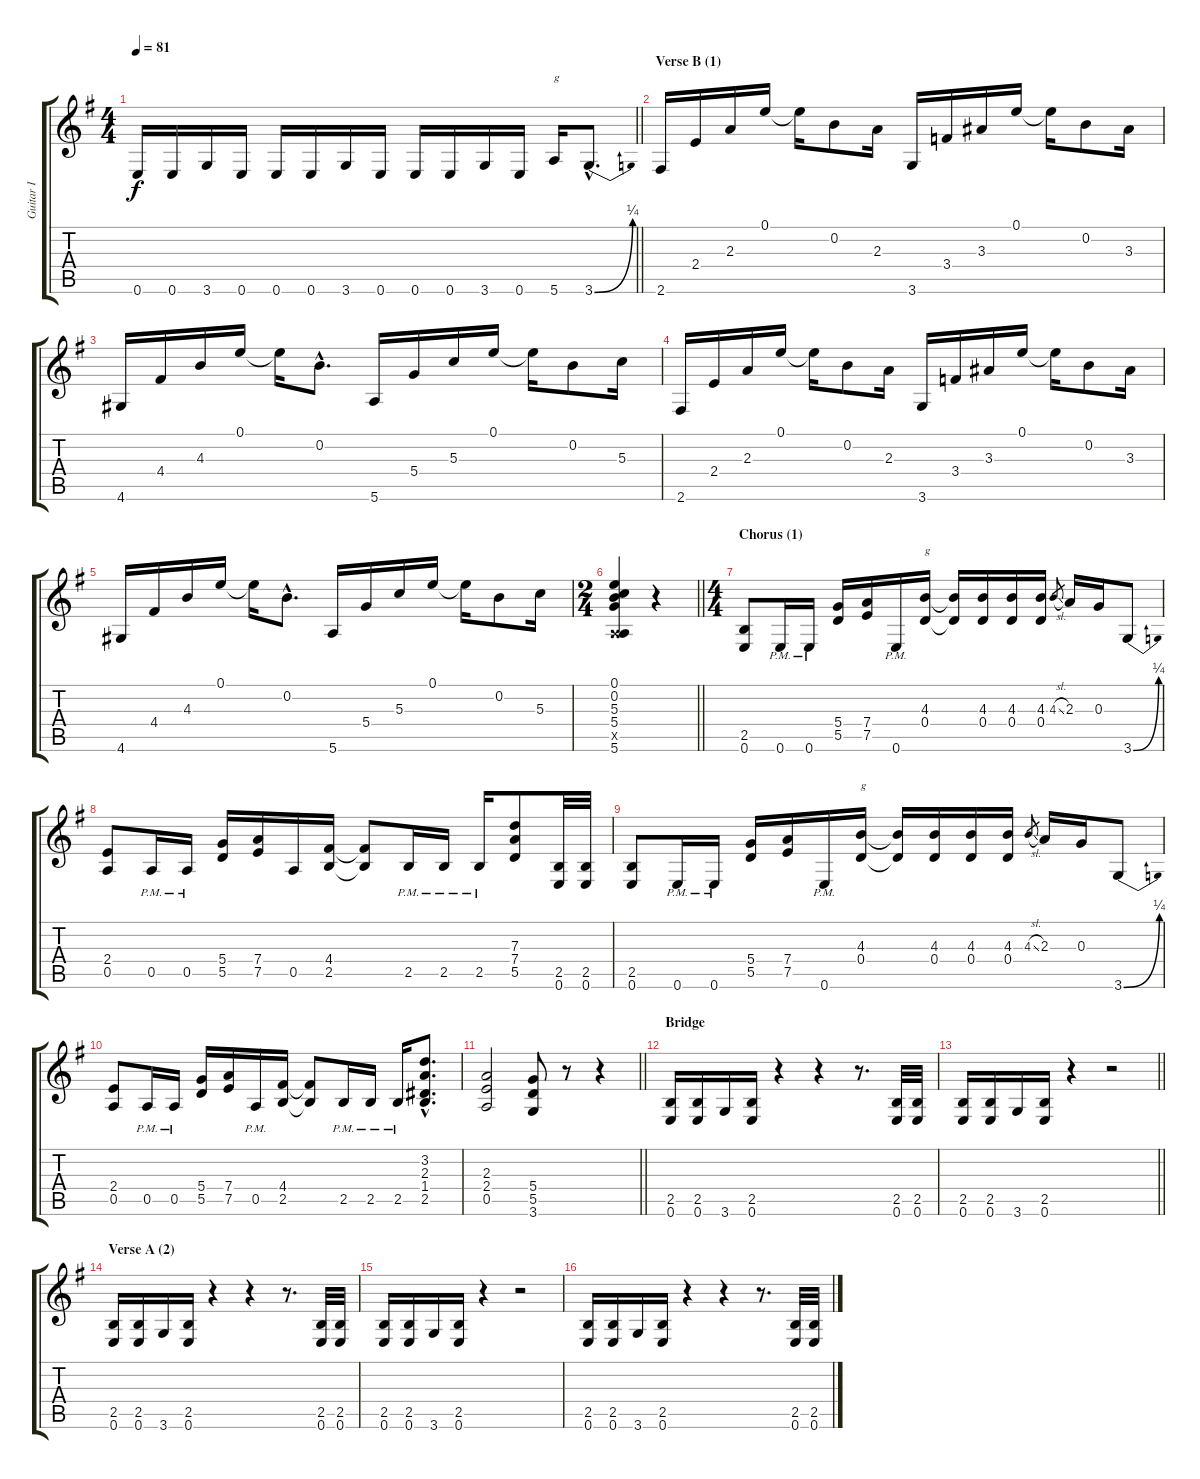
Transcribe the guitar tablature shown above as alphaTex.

\track ("Guitar I" "Guitar I") {instrument distortionguitar}
\staff {score tabs}
\tuning (E4 B3 G3 D3 A2 E2) {hide}
\ts (4 4)
\tempo 81
\clef g2
\barLineRight lightlight
\ks g
0.6.16{dy f} 0.6.16 3.6.16 0.6.16 0.6.16 0.6.16 3.6.16 0.6.16 0.6.16 0.6.16 3.6.16 0.6.16 5.6.16{txt "g"} 3.6{be (bend 0 0 60 1) hac}.8{d} |
\section ("" "Verse B (1)")
2.6.16 2.4.16 2.3.16 0.1.16 0.1{t}.16 0.2.8 2.3.16 3.6.16 3.4.16 3.3.16 0.1.16 0.1{t}.16 0.2.8 3.3.16 |
4.6.16 4.4.16 4.3.16 0.1.16 0.1{t}.16 0.2{hac}.8{d} 5.6.16 5.4.16 5.3.16 0.1.16 0.1{t}.16 0.2.8 5.3.16 |
2.6.16 2.4.16 2.3.16 0.1.16 0.1{t}.16 0.2.8 2.3.16 3.6.16 3.4.16 3.3.16 0.1.16 0.1{t}.16 0.2.8 3.3.16 |
4.6.16 4.4.16 4.3.16 0.1.16 0.1{t}.16 0.2{hac}.8{d} 5.6.16 5.4.16 5.3.16 0.1.16 0.1{t}.16 0.2.8 5.3.16 |
\ts (2 4)
\barLineRight lightlight
(0.1 0.2 5.3 5.4 0.5{x} 5.6).4 r.4 |
\ts (4 4)
\section ("" "Chorus (1)")
(2.5 0.6).8 0.6{pm}.16 0.6{pm}.16 (5.4 5.5).16 (7.4 7.5).16 0.6{pm}.16 (4.3 0.4).16{txt "g"} (4.3{t} 0.4{t}).16 (4.3 0.4).16 (4.3 0.4).16 (4.3 0.4).16 4.3{sl}.8{gr} 2.3.16 0.3.16 3.6{be (bend 0 0 60 1)}.8 |
(2.4 0.5).8 0.5{pm}.16 0.5{pm}.16 (5.4 5.5).16 (7.4 7.5).16 0.5.16 (4.4 2.5).16 (4.4{t} 2.5{t}).8 2.5{pm}.16 2.5{pm}.16 2.5{pm}.16 (7.3 7.4 5.5).8 (2.5 0.6).32 (2.5 0.6).32 |
(2.5 0.6).8 0.6{pm}.16 0.6{pm}.16 (5.4 5.5).16 (7.4 7.5).16 0.6{pm}.16 (4.3 0.4).16{txt "g"} (4.3{t} 0.4{t}).16 (4.3 0.4).16 (4.3 0.4).16 (4.3 0.4).16 4.3{sl}.8{gr} 2.3.16 0.3.16 3.6{be (bend 0 0 60 1)}.8 |
(2.4 0.5).8 0.5{pm}.16 0.5{pm}.16 (5.4 5.5).16 (7.4 7.5).16 0.5{pm}.16 (4.4 2.5).16 (4.4{t} 2.5{t}).8 2.5{pm}.16 2.5{pm}.16 2.5{pm}.16 (3.2{hac} 2.3{hac} 1.4{hac} 2.5{hac}).8{d} |
\barLineRight lightlight
(2.3 2.4 0.5).2 (5.4 5.5 3.6).8 r.8 r.4 |
\section ("" "Bridge")
(2.5 0.6).16 (2.5 0.6).16 3.6.16 (2.5 0.6).16 r.4 r.4 r.8{d} (2.5 0.6).32 (2.5 0.6).32 |
\barLineRight lightlight
(2.5 0.6).16 (2.5 0.6).16 3.6.16 (2.5 0.6).16 r.4 r.2 |
\section ("" "Verse A (2)")
(2.5 0.6).16 (2.5 0.6).16 3.6.16 (2.5 0.6).16 r.4 r.4 r.8{d} (2.5 0.6).32 (2.5 0.6).32 |
(2.5 0.6).16 (2.5 0.6).16 3.6.16 (2.5 0.6).16 r.4 r.2 |
(2.5 0.6).16 (2.5 0.6).16 3.6.16 (2.5 0.6).16 r.4 r.4 r.8{d} (2.5 0.6).32 (2.5 0.6).32
